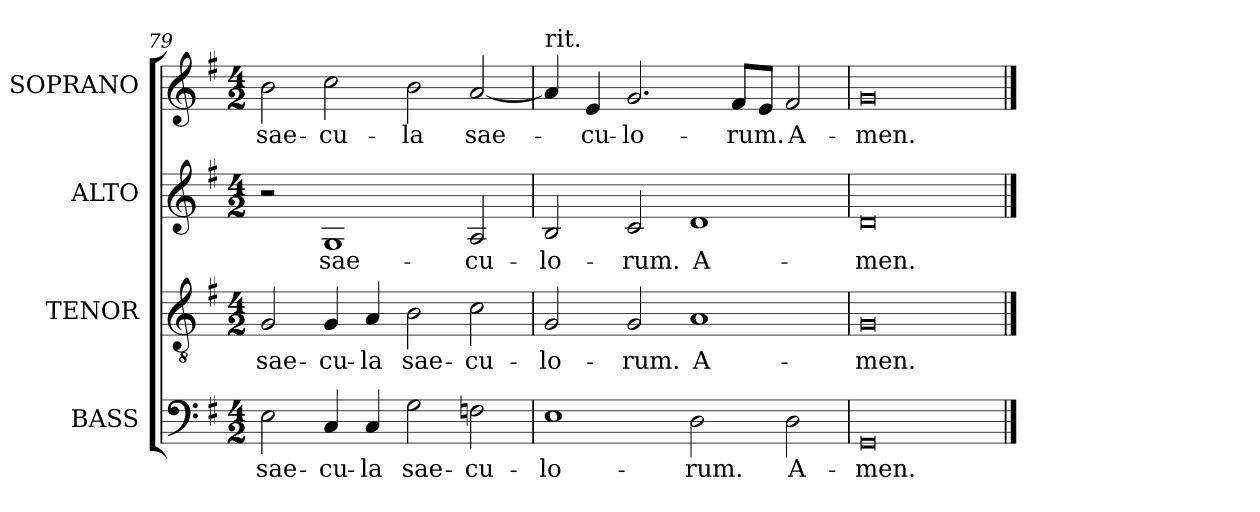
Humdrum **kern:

**kern	**text	**kern	**text	**kern	**text	**kern	**text
*part4	*part4	*part3	*part3	*part2	*part2	*part1	*part1
*staff4	*staff4	*staff3	*staff3	*staff2	*staff2	*staff1	*staff1
*I"BASS	*	*I"TENOR	*	*I"ALTO	*	*I"SOPRANO	*
*I'B.	*	*I'T.	*	*I'A.	*	*I'S.	*
*clefF4	*	*clefGv2	*	*clefG2	*	*clefG2	*
*	*	*ITrd7c12	*	*	*	*	*
*k[f#]	*	*k[f#]	*	*k[f#]	*	*k[f#]	*
*G:	*	*G:	*	*G:	*	*G:	*
*M4/2	*	*M4/2	*	*M4/2	*	*M4/2	*
=79	=79	=79	=79	=79	=79	=79	=79
!	!LO:LY:b:color=#000000	!	!	!	!	!	!
!	!	!	!LO:LY:b:color=#000000	!	!	!	!
!	!	!	!	!	!	!	!LO:LY:b:color=#000000
2Ei\	sae-	2GGi/	sae-	2r	.	2bi\	sae-
!	!LO:LY:b:color=#000000	!	!	!	!	!	!
!	!	!	!LO:LY:b:color=#000000	!	!	!	!
!	!	!	!	!	!LO:LY:b:color=#000000	!	!
!	!	!	!	!	!	!	!LO:LY:b:color=#000000
4Ci/	-cu-	4GGi/	-cu-	1Gi	sae-	2cci\	-cu-
!	!LO:LY:b:color=#000000	!	!	!	!	!	!
!	!	!	!LO:LY:b:color=#000000	!	!	!	!
4Ci/	-la	4AAi/	-la	.	.	.	.
!	!LO:LY:b:color=#000000	!	!	!	!	!	!
!	!	!	!LO:LY:b:color=#000000	!	!	!	!
!	!	!	!	!	!	!	!LO:LY:b:color=#000000
2Gi\	sae-	2BBi\	sae-	.	.	2bi\	-la
!	!LO:LY:b:color=#000000	!	!	!	!	!	!
!	!	!	!LO:LY:b:color=#000000	!	!	!	!
!	!	!	!	!	!LO:LY:b:color=#000000	!	!
!	!	!	!	!	!	!	!LO:LY:b:color=#000000
2Fni\	-cu-	2Ci\	-cu-	2Ai/	-cu-	[2ai/	sae-
=80	=80	=80	=80	=80	=80	=80	=80
!	!LO:LY:b:color=#000000	!	!	!	!	!	!
!	!	!	!LO:LY:b:color=#000000	!	!	!	!
!	!	!	!	!	!	!LO:TX:t=rit.	!
!	!	!	!	!	!LO:LY:b:color=#000000	!	!
1Ei	-lo-	2GGi/	-lo-	2Bi/	-lo-	4ai/]	.
!	!	!	!	!	!	!	!LO:LY:b:color=#000000
.	.	.	.	.	.	4ei/	-cu-
!	!	!	!LO:LY:b:color=#000000	!	!	!	!
!	!	!	!	!	!LO:LY:b:color=#000000	!	!
!	!	!	!	!	!	!	!LO:LY:b:color=#000000
.	.	2GGi/	-rum.	2ci/	-rum.	2.gi/	-lo-
!	!LO:LY:b:color=#000000	!	!	!	!	!	!
!	!	!	!LO:LY:b:color=#000000	!	!	!	!
!	!	!	!	!	!LO:LY:b:color=#000000	!	!
2Di\	-rum.	1AAi	A-	1di	A-	.	.
!	!	!	!	!	!	!	!LO:LY:b:color=#000000
.	.	.	.	.	.	8f#i/L	-rum.
.	.	.	.	.	.	8ei/J	.
!	!LO:LY:b:color=#000000	!	!	!	!	!	!
!	!	!	!	!	!	!	!LO:LY:b:color=#000000
2Di\	A-	.	.	.	.	2f#i/	A-
=81	=81	=81	=81	=81	=81	=81	=81
!	!LO:LY:b:color=#000000	!	!	!	!	!	!
!	!	!	!LO:LY:b:color=#000000	!	!	!	!
!	!	!	!	!	!LO:LY:b:color=#000000	!	!
!	!	!	!	!	!	!	!LO:LY:b:color=#000000
0GGi	-men.	0GGi	-men.	0di	-men.	0gi	-men.
==	==	==	==	==	==	==	==
*-	*-	*-	*-	*-	*-	*-	*-
